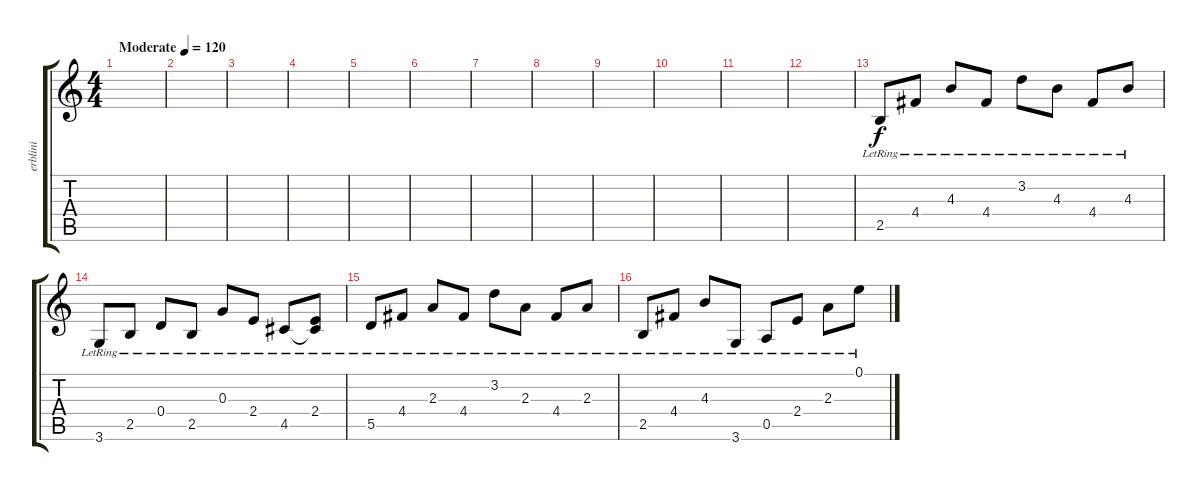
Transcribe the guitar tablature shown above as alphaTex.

\track ("erblini" "erblini") {instrument acousticguitarsteel}
\staff {score tabs}
\tuning (E4 B3 G3 D3 A2 E2) {hide}
\ts (4 4)
\tempo (120 "Moderate")
\clef g2
\ks c
|
|
|
|
|
|
|
|
|
|
|
|
2.5{lr}.8 4.4{lr}.8 4.3{lr}.8 4.4{lr}.8 3.2{lr}.8 4.3{lr}.8 4.4{lr}.8 4.3{lr}.8 |
3.6{lr}.8 2.5{lr}.8 0.4{lr}.8 2.5{lr}.8 0.3{lr}.8 2.4{lr}.8 4.5{lr}.8 (2.4{lr} 4.5{t}).8 |
5.5{lr}.8 4.4{lr}.8 2.3{lr}.8 4.4{lr}.8 3.2{lr}.8 2.3{lr}.8 4.4{lr}.8 2.3{lr}.8 |
2.5{lr}.8 4.4{lr}.8 4.3{lr}.8 3.6{lr}.8 0.5{lr}.8 2.4{lr}.8 2.3{lr}.8 0.1{lr}.8
